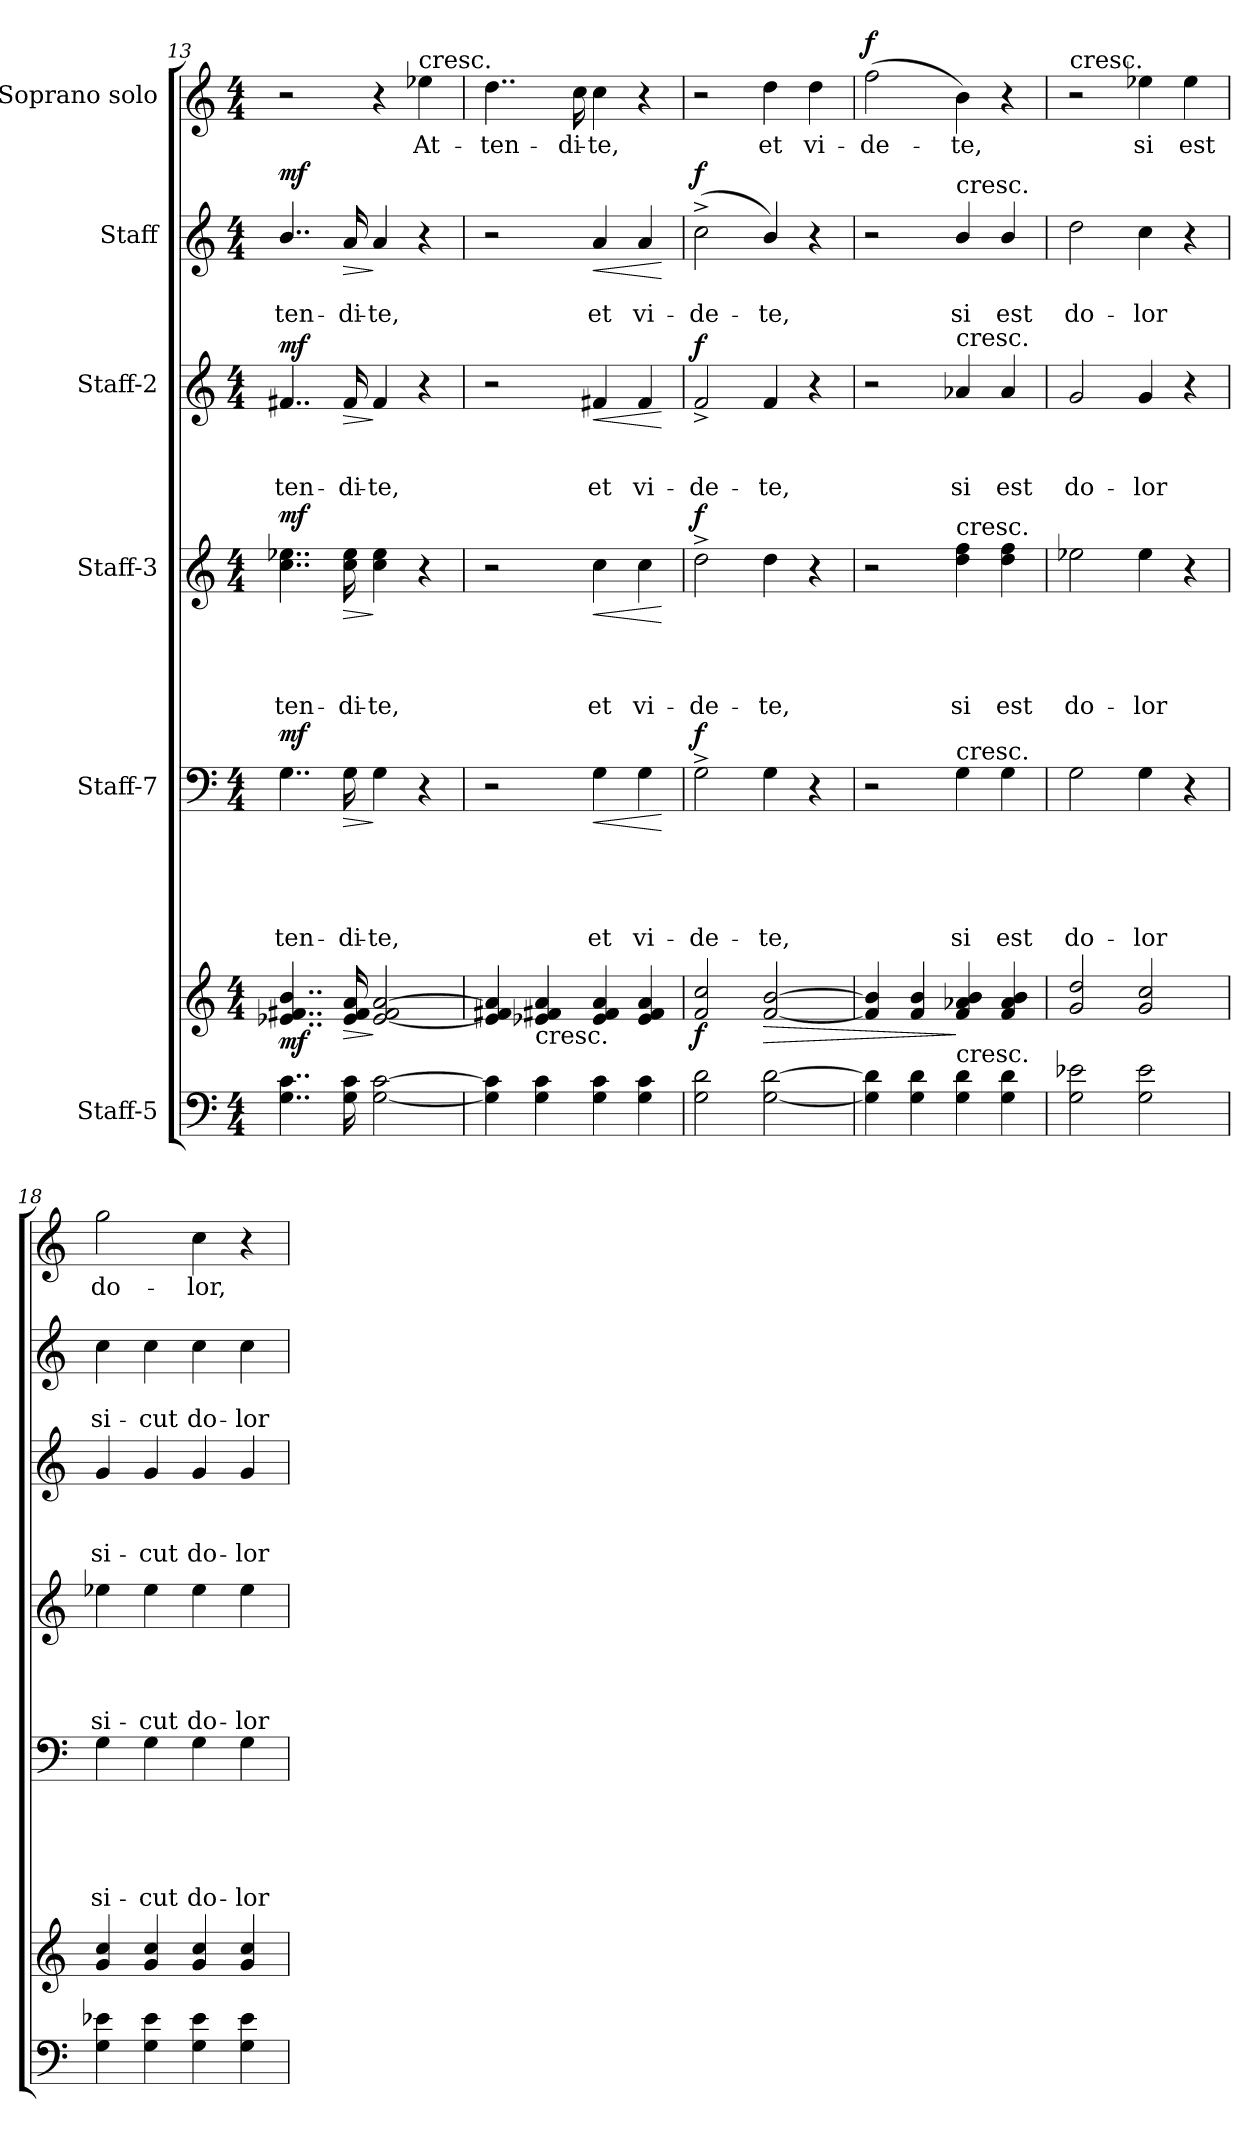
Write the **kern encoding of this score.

**kern	**kern	**dynam	**kern	**text	**text	**text	**text	**text	**dynam	**kern	**text	**text	**text	**text	**dynam	**kern	**text	**text	**text	**dynam	**kern	**text	**text	**dynam	**kern	**text	**dynam
*part6	*part6	*part6	*part5	*part5	*part5	*part5	*part5	*part5	*part5	*part4	*part4	*part4	*part4	*part4	*part4	*part3	*part3	*part3	*part3	*part3	*part2	*part2	*part2	*part2	*part1	*part1	*part1
*staff7	*staff6	*staff6/7	*staff5	*staff5	*staff5	*staff5	*staff5	*staff5	*staff5	*staff4	*staff4	*staff4	*staff4	*staff4	*staff4	*staff3	*staff3	*staff3	*staff3	*staff3	*staff2	*staff2	*staff2	*staff2	*staff1	*staff1	*staff1
*I"Staff-5	*	*	*I"Staff-7	*	*	*	*	*	*	*I"Staff-3	*	*	*	*	*	*I"Staff-2	*	*	*	*	*I"Staff	*	*	*	*I"Soprano solo	*	*
*clefF4	*clefG2	*	*clefF4	*	*	*	*	*	*	*clefG2	*	*	*	*	*	*clefG2	*	*	*	*	*clefG2	*	*	*	*clefG2	*	*
*	*	*	*	*	*	*	*	*	*	*ITrd7c12	*	*	*	*	*	*	*	*	*	*	*	*	*	*	*	*	*
*k[]	*k[]	*	*k[]	*	*	*	*	*	*	*k[]	*	*	*	*	*	*k[]	*	*	*	*	*k[]	*	*	*	*k[]	*	*
*C:	*C:	*	*C:	*	*	*	*	*	*	*C:	*	*	*	*	*	*C:	*	*	*	*	*C:	*	*	*	*C:	*	*
*M4/4	*M4/4	*	*M4/4	*	*	*	*	*	*	*M4/4	*	*	*	*	*	*M4/4	*	*	*	*	*M4/4	*	*	*	*M4/4	*	*
=13	=13	=13	=13	=13	=13	=13	=13	=13	=13	=13	=13	=13	=13	=13	=13	=13	=13	=13	=13	=13	=13	=13	=13	=13	=13	=13	=13
!	!	!LO:DY:b	!	!	!	!	!	!LO:LY:b	!LO:DY:a	!	!	!	!	!LO:LY:b	!LO:DY:a	!	!	!	!LO:LY:b	!LO:DY:a	!	!	!LO:LY:b	!LO:DY:a	!	!	!
4..G\ 4..c\	4..e-X/ 4..f#X/ 4..b/	mf	4..G\	.	.	.	.	-ten-	mf	4..c\ 4..e-X\	.	.	.	-ten-	mf	4..f#X/	.	.	-ten-	mf	4..b/	.	-ten-	mf	2r	.	.
!	!	!LO:HP:b	!	!	!	!	!	!LO:LY:b	!LO:HP:b	!	!	!	!	!LO:LY:b	!LO:HP:b	!	!	!	!LO:LY:b	!LO:HP:b	!	!	!LO:LY:b	!LO:HP:b	!	!	!
16G\ 16c\	16e-/ 16f#/ 16a/	>	16G\	.	.	.	.	-di-	>	16c\ 16e-\	.	.	.	-di-	>	16f#/	.	.	-di-	>	16a/	.	-di-	>	.	.	.
!	!	!	!	!	!	!	!	!LO:LY:b	!	!	!	!	!	!LO:LY:b	!	!	!	!	!LO:LY:b	!	!	!	!LO:LY:b	!	!	!	!
[<2G\ [>2c\	[<2e-/ 2f#/ [>2a/	]	4G\	.	.	.	.	-te,	]	4c\ 4e-\	.	.	.	-te,	]	4f#/	.	.	-te,	]	4a/	.	-te,	]	4r	.	.
!	!	!	!	!	!	!	!	!	!	!	!	!	!	!	!	!	!	!	!	!	!	!	!	!	!LO:TX:a:t=cresc.	!	!
!	!	!	!	!	!	!	!	!	!	!	!	!	!	!	!	!	!	!	!	!	!	!	!	!	!	!LO:LY:b	!
.	.	.	4r	.	.	.	.	.	.	4r	.	.	.	.	.	4r	.	.	.	.	4r	.	.	.	4ee-X\	At-	.
=14	=14	=14	=14	=14	=14	=14	=14	=14	=14	=14	=14	=14	=14	=14	=14	=14	=14	=14	=14	=14	=14	=14	=14	=14	=14	=14	=14
!	!	!	!	!	!	!	!	!	!	!	!	!	!	!	!	!	!	!	!	!	!	!	!	!	!	!LO:LY:b	!
4G\] 4c\]	4e-/] 4f#X/ 4a/]	.	2r	.	.	.	.	.	.	2r	.	.	.	.	.	2r	.	.	.	.	2r	.	.	.	4..dd\	-ten-	.
!	!LO:TX:b:t=cresc.	!	!	!	!	!	!	!	!	!	!	!	!	!	!	!	!	!	!	!	!	!	!	!	!	!	!
4G\ 4c\	4e-X/ 4f#X/ 4a/	.	.	.	.	.	.	.	.	.	.	.	.	.	.	.	.	.	.	.	.	.	.	.	.	.	.
!	!	!	!	!	!	!	!	!	!	!	!	!	!	!	!	!	!	!	!	!	!	!	!	!	!	!LO:LY:b	!
.	.	.	.	.	.	.	.	.	.	.	.	.	.	.	.	.	.	.	.	.	.	.	.	.	16cc\	-di-	.
!	!	!	!	!	!	!	!	!LO:LY:b	!LO:HP:b	!	!	!	!	!LO:LY:b	!LO:HP:b	!	!	!	!LO:LY:b	!LO:HP:b	!	!	!LO:LY:b	!LO:HP:b	!	!LO:LY:b	!
4G\ 4c\	4e-/ 4f#/ 4a/	.	4G\	.	.	.	.	et	<	4c\	.	.	.	et	<	4f#X/	.	.	et	<	4a/	.	et	<	4cc\	-te,	.
!	!	!	!	!	!	!	!	!LO:LY:b	!	!	!	!	!	!LO:LY:b	!	!	!	!	!LO:LY:b	!	!	!	!LO:LY:b	!	!	!	!
4G\ 4c\	4e-/ 4f#/ 4a/	.	4G\	.	.	.	.	vi-	.	4c\	.	.	.	vi-	.	4f#/	.	.	vi-	.	4a/	.	vi-	.	4r	.	.
.	.	.	.	.	.	.	.	.	[	.	.	.	.	.	[	.	.	.	.	[	.	.	.	[	.	.	.
=15	=15	=15	=15	=15	=15	=15	=15	=15	=15	=15	=15	=15	=15	=15	=15	=15	=15	=15	=15	=15	=15	=15	=15	=15	=15	=15	=15
!	!	!LO:DY:b	!	!	!	!	!	!LO:LY:b	!LO:DY:a	!	!	!	!	!LO:LY:b	!LO:DY:a	!	!	!	!LO:LY:b	!LO:DY:a	!	!	!LO:LY:b	!LO:DY:a	!	!	!
2G\ 2d\	2f/ 2cc/	f	2G^>\	.	.	.	.	-de-	f	2d^>\	.	.	.	-de-	f	2f^</	.	.	-de-	f	(<2cc^>\	.	-de-	f	2r	.	.
!	!	!LO:HP:b	!	!	!	!	!	!LO:LY:b	!	!	!	!	!	!LO:LY:b	!	!	!	!	!LO:LY:b	!	!	!	!LO:LY:b	!	!	!LO:LY:b	!
[<2G\ [>2d\	[<2f/ [>2b/	>	4G\	.	.	.	.	-te,	.	4d\	.	.	.	-te,	.	4f/	.	.	-te,	.	4b/)	.	-te,	.	4dd\	et	.
!	!	!	!	!	!	!	!	!	!	!	!	!	!	!	!	!	!	!	!	!	!	!	!	!	!	!LO:LY:b	!
.	.	.	4r	.	.	.	.	.	.	4r	.	.	.	.	.	4r	.	.	.	.	4r	.	.	.	4dd\	vi-	.
!!LO:PB:g=z
=16	=16	=16	=16	=16	=16	=16	=16	=16	=16	=16	=16	=16	=16	=16	=16	=16	=16	=16	=16	=16	=16	=16	=16	=16	=16	=16	=16
!	!	!	!	!	!	!	!	!	!	!	!	!	!	!	!	!	!	!	!	!	!	!	!	!	!	!LO:LY:b	!LO:DY:a
4G\] 4d\]	4f/] 4b/]	.	2r	.	.	.	.	.	.	2r	.	.	.	.	.	2r	.	.	.	.	2r	.	.	.	(<2ff\	-de-	f
4G\ 4d\	4f/ 4b/	.	.	.	.	.	.	.	.	.	.	.	.	.	.	.	.	.	.	.	.	.	.	.	.	.	.
!	!	!	!	!	!	!	!	!	!	!	!	!	!	!	!	!	!	!	!	!	!LO:TX:a:t=cresc.	!	!	!	!	!	!
!	!	!	!	!	!	!	!	!	!	!	!	!	!	!	!	!LO:TX:a:t=cresc.	!	!	!	!	!	!	!	!	!	!	!
!	!	!	!	!	!	!	!	!	!	!LO:TX:a:t=cresc.	!	!	!	!	!	!	!	!	!	!	!	!	!	!	!	!	!
!	!	!	!LO:TX:a:t=cresc.	!	!	!	!	!	!	!	!	!	!	!	!	!	!	!	!	!	!	!	!	!	!	!	!
!	!LO:TX:b:t=cresc.	!	!	!	!	!	!	!	!	!	!	!	!	!	!	!	!	!	!	!	!	!	!	!	!	!	!
!	!	!	!	!	!	!	!	!LO:LY:b	!	!	!	!	!	!LO:LY:b	!	!	!	!	!LO:LY:b	!	!	!	!LO:LY:b	!	!	!LO:LY:b	!
4G\ 4d\	4f/ 4a-X/ 4b/	]	4G\	.	.	.	.	si	.	4d\ 4f\	.	.	.	si	.	4a-X/	.	.	si	.	4b/	.	si	.	4b\)	-te,	.
!	!	!	!	!	!	!	!	!LO:LY:b	!	!	!	!	!	!LO:LY:b	!	!	!	!	!LO:LY:b	!	!	!	!LO:LY:b	!	!	!	!
4G\ 4d\	4f/ 4a-/ 4b/	.	4G\	.	.	.	.	est	.	4d\ 4f\	.	.	.	est	.	4a-/	.	.	est	.	4b/	.	est	.	4r	.	.
=17	=17	=17	=17	=17	=17	=17	=17	=17	=17	=17	=17	=17	=17	=17	=17	=17	=17	=17	=17	=17	=17	=17	=17	=17	=17	=17	=17
!	!	!	!	!	!	!	!	!	!	!	!	!	!	!	!	!	!	!	!	!	!	!	!	!	!LO:TX:a:t=cresc.	!	!
!	!	!	!	!	!	!	!	!LO:LY:b	!	!	!	!	!	!LO:LY:b	!	!	!	!	!LO:LY:b	!	!	!	!LO:LY:b	!	!	!	!
2G\ 2e-X\	2g/ 2dd/	.	2G\	.	.	.	.	do-	.	2e-X\	.	.	.	do-	.	2g/	.	.	do-	.	2dd\	.	do-	.	2r	.	.
!	!	!	!	!	!	!	!	!LO:LY:b	!	!	!	!	!	!LO:LY:b	!	!	!	!	!LO:LY:b	!	!	!	!LO:LY:b	!	!	!LO:LY:b	!
2G\ 2e-\	2g/ 2cc/	.	4G\	.	.	.	.	-lor	.	4e-\	.	.	.	-lor	.	4g/	.	.	-lor	.	4cc\	.	-lor	.	4ee-X\	si	.
!	!	!	!	!	!	!	!	!	!	!	!	!	!	!	!	!	!	!	!	!	!	!	!	!	!	!LO:LY:b	!
.	.	.	4r	.	.	.	.	.	.	4r	.	.	.	.	.	4r	.	.	.	.	4r	.	.	.	4ee-\	est	.
=18	=18	=18	=18	=18	=18	=18	=18	=18	=18	=18	=18	=18	=18	=18	=18	=18	=18	=18	=18	=18	=18	=18	=18	=18	=18	=18	=18
!	!	!	!	!	!	!	!	!LO:LY:b	!	!	!	!	!	!LO:LY:b	!	!	!	!	!LO:LY:b	!	!	!	!LO:LY:b	!	!	!LO:LY:b	!
4G\ 4e-X\	4g/ 4cc/	.	4G\	.	.	.	.	si-	.	4e-X\	.	.	.	si-	.	4g/	.	.	si-	.	4cc\	.	si-	.	2gg\	do-	.
!	!	!	!	!	!	!	!	!LO:LY:b	!	!	!	!	!	!LO:LY:b	!	!	!	!	!LO:LY:b	!	!	!	!LO:LY:b	!	!	!	!
4G\ 4e-\	4g/ 4cc/	.	4G\	.	.	.	.	-cut	.	4e-\	.	.	.	-cut	.	4g/	.	.	-cut	.	4cc\	.	-cut	.	.	.	.
!	!	!	!	!	!	!	!	!LO:LY:b	!	!	!	!	!	!LO:LY:b	!	!	!	!	!LO:LY:b	!	!	!	!LO:LY:b	!	!	!LO:LY:b	!
4G\ 4e-\	4g/ 4cc/	.	4G\	.	.	.	.	do-	.	4e-\	.	.	.	do-	.	4g/	.	.	do-	.	4cc\	.	do-	.	4cc\	-lor,	.
!	!	!	!	!	!	!	!	!LO:LY:b	!	!	!	!	!	!LO:LY:b	!	!	!	!	!LO:LY:b	!	!	!	!LO:LY:b	!	!	!	!
4G\ 4e-\	4g/ 4cc/	.	4G\	.	.	.	.	-lor	.	4e-\	.	.	.	-lor	.	4g/	.	.	-lor	.	4cc\	.	-lor	.	4r	.	.
=	=	=	=	=	=	=	=	=	=	=	=	=	=	=	=	=	=	=	=	=	=	=	=	=	=	=	=
*-	*-	*-	*-	*-	*-	*-	*-	*-	*-	*-	*-	*-	*-	*-	*-	*-	*-	*-	*-	*-	*-	*-	*-	*-	*-	*-	*-
